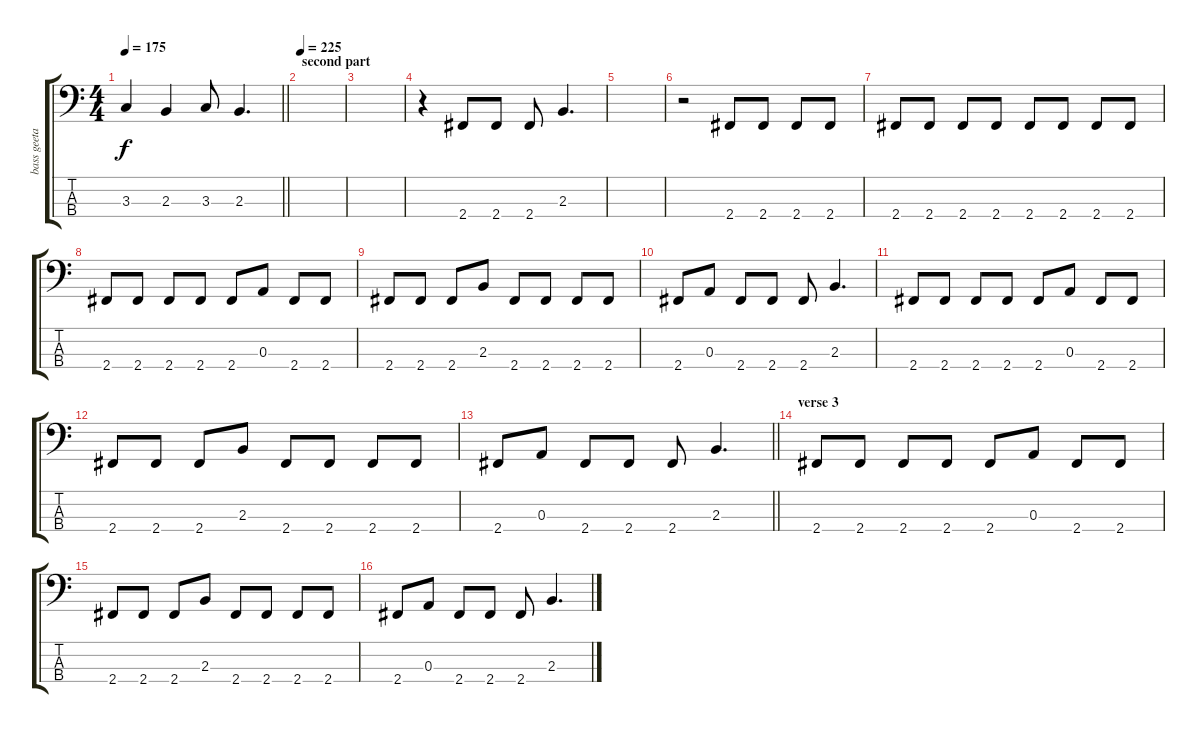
\track ("bass geetar" "bass geeta") {instrument electricbasspick}
\staff {score tabs}
\tuning (G2 D2 A1 E1) {hide}
\ts (4 4)
\tempo 175
\clef f4
\barLineRight lightlight
\ks c
3.3.4{dy f} 2.3.4 3.3.8 2.3.4{d} |
\section ("" "second part")
\tempo 225
|
|
r.4 2.4.8 2.4.8 2.4.8 2.3.4{d} |
|
r.2 2.4.8 2.4.8 2.4.8 2.4.8 |
2.4.8 2.4.8 2.4.8 2.4.8 2.4.8 2.4.8 2.4.8 2.4.8 |
2.4.8 2.4.8 2.4.8 2.4.8 2.4.8 0.3.8 2.4.8 2.4.8 |
2.4.8 2.4.8 2.4.8 2.3.8 2.4.8 2.4.8 2.4.8 2.4.8 |
2.4.8 0.3.8 2.4.8 2.4.8 2.4.8 2.3.4{d} |
2.4.8 2.4.8 2.4.8 2.4.8 2.4.8 0.3.8 2.4.8 2.4.8 |
2.4.8 2.4.8 2.4.8 2.3.8 2.4.8 2.4.8 2.4.8 2.4.8 |
\barLineRight lightlight
2.4.8 0.3.8 2.4.8 2.4.8 2.4.8 2.3.4{d} |
\section ("" "verse 3")
2.4.8 2.4.8 2.4.8 2.4.8 2.4.8 0.3.8 2.4.8 2.4.8 |
2.4.8 2.4.8 2.4.8 2.3.8 2.4.8 2.4.8 2.4.8 2.4.8 |
2.4.8 0.3.8 2.4.8 2.4.8 2.4.8 2.3.4{d}
